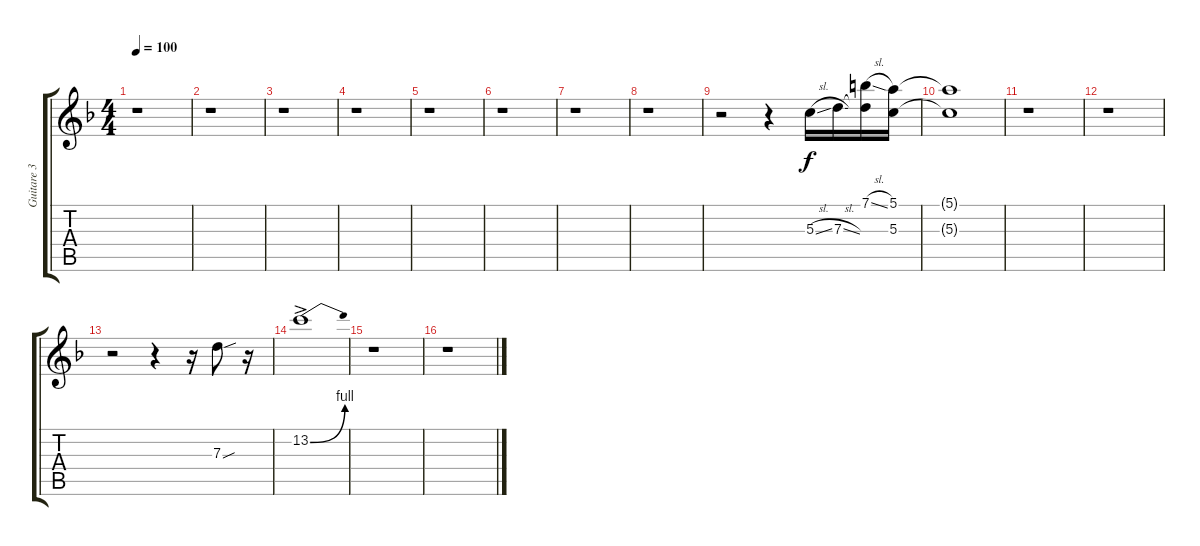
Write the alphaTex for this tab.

\track ("Guitare 3" "Guitare 3") {instrument electricguitarclean}
\staff {score tabs}
\tuning (E4 B3 G3 D3 A2 E2) {hide}
\ts (4 4)
\tempo 100
\clef g2
\ks dminor
r.1{dy f} |
r.1 |
r.1 |
r.1 |
r.1 |
r.1 |
r.1 |
r.1 |
r.2 r.4 5.3{sl}.16 7.3{sl}.16 (7.1{sl} 7.3{t}).16 (5.1 5.3).16 |
(5.1{t} 5.3{t}).1 |
r.1 |
r.1 |
r.2 r.4 r.16 7.3{sou}.8 r.16 |
13.2{be (bend 0 0 60 4) ac}.1 |
r.1 |
r.1
